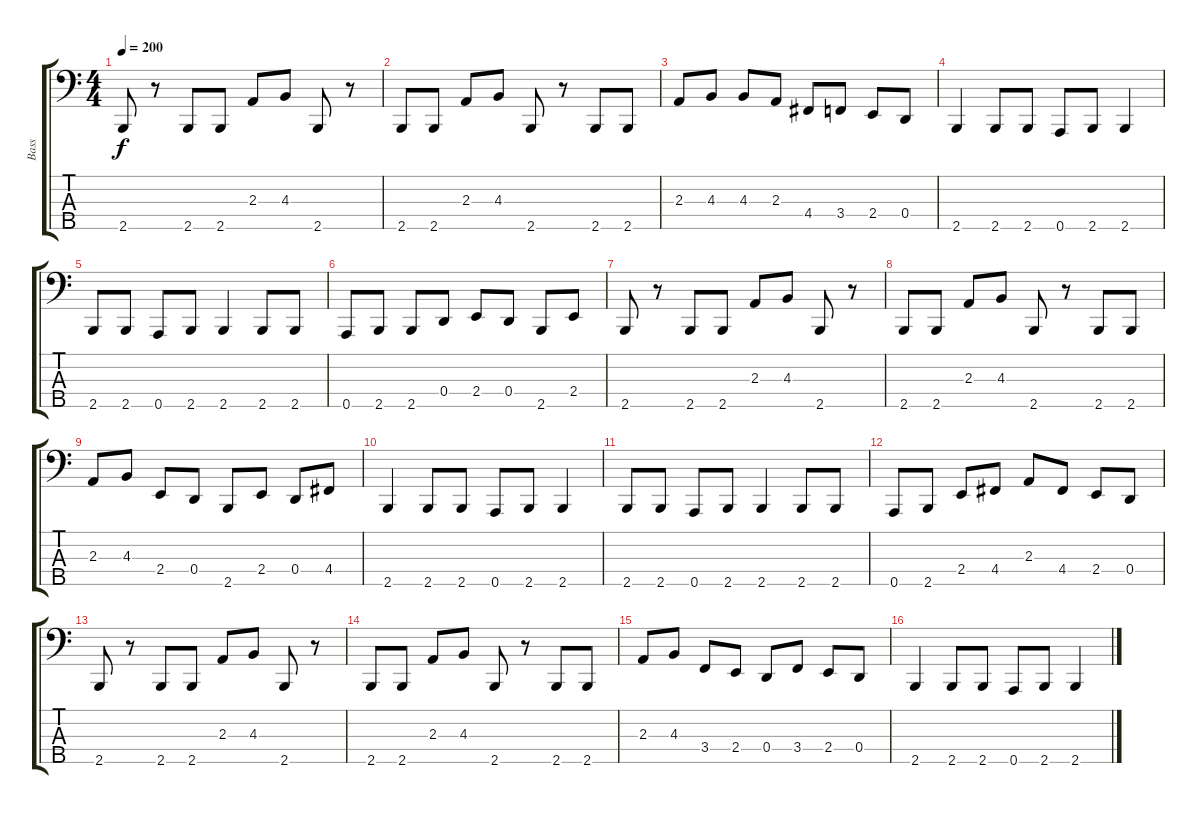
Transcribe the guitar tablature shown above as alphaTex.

\track ("Bass" "Bass") {instrument electricbassfinger}
\staff {score tabs}
\tuning (F2 C2 G1 D1 A0) {hide}
\ts (4 4)
\tempo 200
\clef f4
\ks c
2.5.8{dy f} r.8 2.5.8 2.5.8 2.3.8 4.3.8 2.5.8 r.8 |
2.5.8 2.5.8 2.3.8 4.3.8 2.5.8 r.8 2.5.8 2.5.8 |
2.3.8 4.3.8 4.3.8 2.3.8 4.4.8 3.4.8 2.4.8 0.4.8 |
2.5.4 2.5.8 2.5.8 0.5.8 2.5.8 2.5.4 |
2.5.8 2.5.8 0.5.8 2.5.8 2.5.4 2.5.8 2.5.8 |
0.5.8 2.5.8 2.5.8 0.4.8 2.4.8 0.4.8 2.5.8 2.4.8 |
2.5.8 r.8 2.5.8 2.5.8 2.3.8 4.3.8 2.5.8 r.8 |
2.5.8 2.5.8 2.3.8 4.3.8 2.5.8 r.8 2.5.8 2.5.8 |
2.3.8 4.3.8 2.4.8 0.4.8 2.5.8 2.4.8 0.4.8 4.4.8 |
2.5.4 2.5.8 2.5.8 0.5.8 2.5.8 2.5.4 |
2.5.8 2.5.8 0.5.8 2.5.8 2.5.4 2.5.8 2.5.8 |
0.5.8 2.5.8 2.4.8 4.4.8 2.3.8 4.4.8 2.4.8 0.4.8 |
2.5.8 r.8 2.5.8 2.5.8 2.3.8 4.3.8 2.5.8 r.8 |
2.5.8 2.5.8 2.3.8 4.3.8 2.5.8 r.8 2.5.8 2.5.8 |
2.3.8 4.3.8 3.4.8 2.4.8 0.4.8 3.4.8 2.4.8 0.4.8 |
2.5.4 2.5.8 2.5.8 0.5.8 2.5.8 2.5.4
